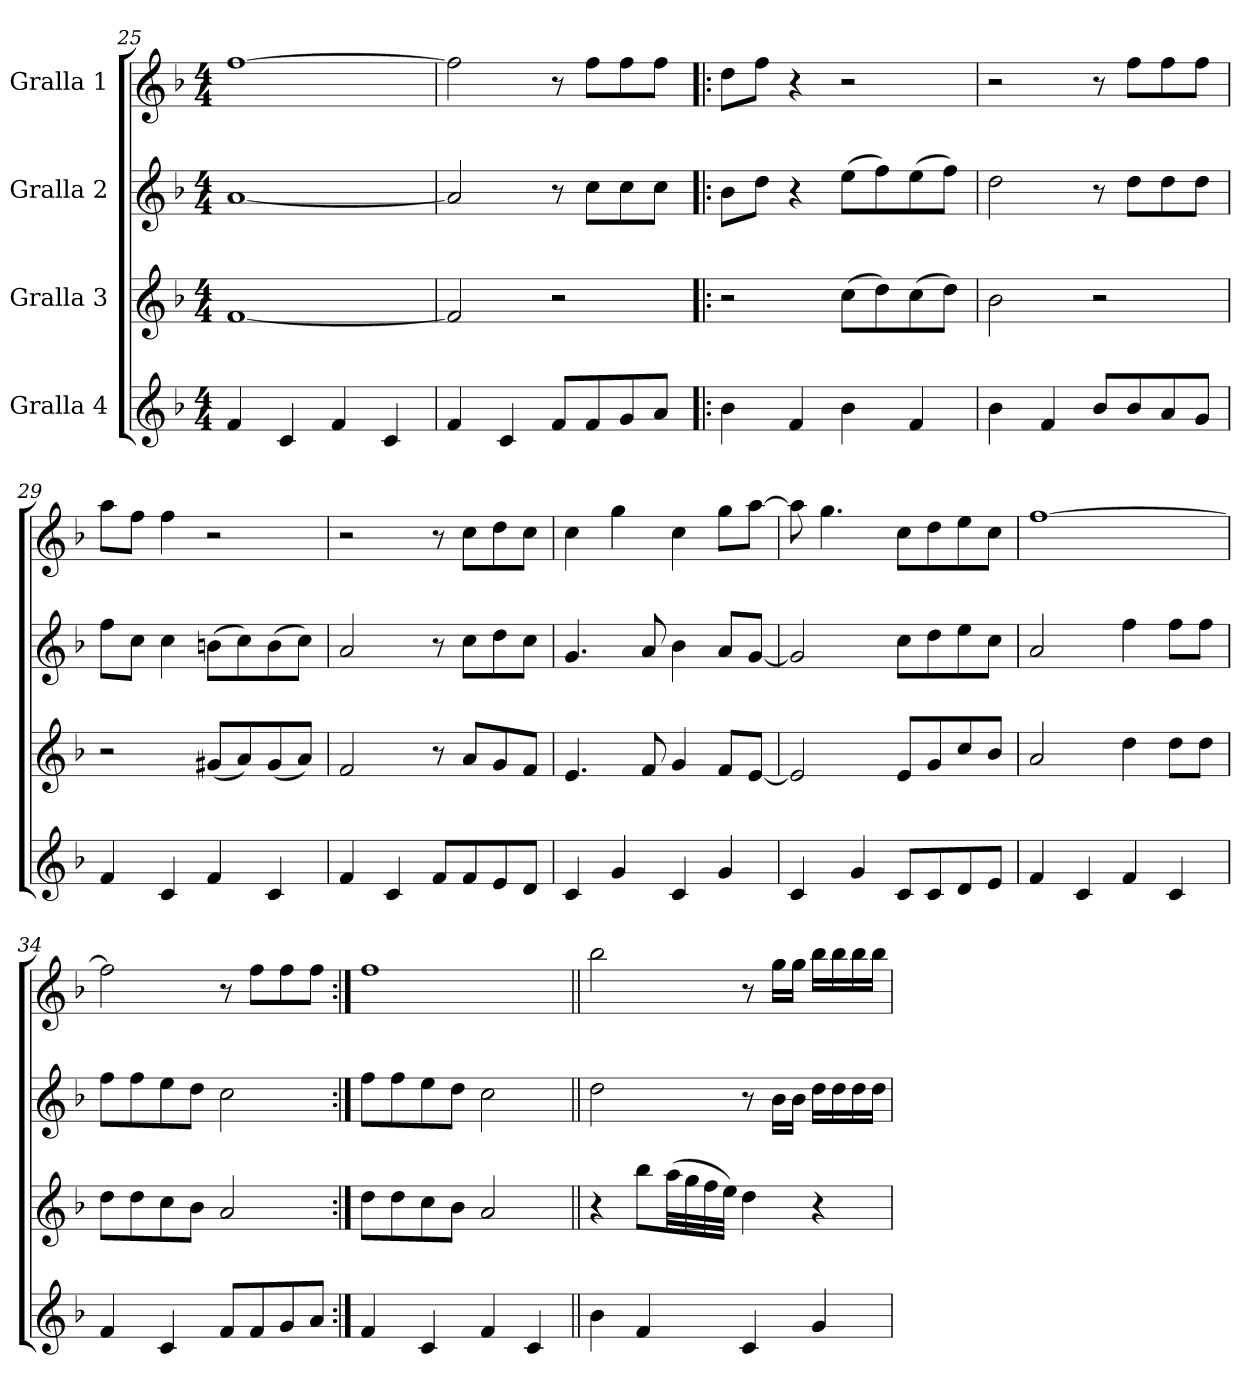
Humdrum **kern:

**kern	**kern	**kern	**kern
*part4	*part3	*part2	*part1
*staff4	*staff3	*staff2	*staff1
*I"Gralla 4	*I"Gralla 3	*I"Gralla 2	*I"Gralla 1
*clefG2	*clefG2	*clefG2	*clefG2
*k[b-]	*k[b-]	*k[b-]	*k[b-]
*F:	*F:	*F:	*F:
*M4/4	*M4/4	*M4/4	*M4/4
=25	=25	=25	=25
4f/	[1f	[1a	[1ff
4c/	.	.	.
4f/	.	.	.
4c/	.	.	.
=26	=26	=26	=26
4f/	2f/]	2a/]	2ff\]
4c/	.	.	.
8f/L	2r	8r	8r
8f/	.	8cc\L	8ff\L
8g/	.	8cc\	8ff\
8a/J	.	8cc\J	8ff\J
=27!|:	=27!|:	=27!|:	=27!|:
4b-\	2r	8b-\L	8dd\L
.	.	8dd\J	8ff\J
4f/	.	4r	4r
4b-\	(>8cc\L	(>8ee\L	2r
.	8dd\)	8ff\)	.
4f/	(>8cc\	(>8ee\	.
.	8dd\J)	8ff\J)	.
=28	=28	=28	=28
4b-\	2b-\	2dd\	2r
4f/	.	.	.
8b-/L	2r	8r	8r
8b-/	.	8dd\L	8ff\L
8a/	.	8dd\	8ff\
8g/J	.	8dd\J	8ff\J
=29	=29	=29	=29
4f/	2r	8ff\L	8aa\L
.	.	8cc\J	8ff\J
4c/	.	4cc\	4ff\
4f/	(<8g#X/L	(>8bn\L	2r
.	8a/)	8cc\)	.
4c/	(<8g#/	(>8b\	.
.	8a/J)	8cc\J)	.
=30	=30	=30	=30
4f/	2f/	2a/	2r
4c/	.	.	.
8f/L	8r	8r	8r
8f/	8a/L	8cc\L	8cc\L
8e/	8g/	8dd\	8dd\
8d/J	8f/J	8cc\J	8cc\J
=31	=31	=31	=31
4c/	4.e/	4.g/	4cc\
4g/	.	.	4gg\
.	8f/	8a/	.
4c/	4g/	4b-\	4cc\
4g/	8f/L	8a/L	8gg\L
.	[8e/J	[8g/J	[8aa\J
!!LO:LB:g=z
=32	=32	=32	=32
4c/	2e/]	2g/]	8aa\]
.	.	.	4.gg\
4g/	.	.	.
8c/L	8e/L	8cc\L	8cc\L
8c/	8g/	8dd\	8dd\
8d/	8cc/	8ee\	8ee\
8e/J	8b-/J	8cc\J	8cc\J
=33	=33	=33	=33
4f/	2a/	2a/	[1ff
4c/	.	.	.
4f/	4dd\	4ff\	.
4c/	8dd\L	8ff\L	.
.	8dd\J	8ff\J	.
=34	=34	=34	=34
4f/	8dd\L	8ff\L	2ff\]
.	8dd\	8ff\	.
4c/	8cc\	8ee\	.
.	8b-\J	8dd\J	.
8f/L	2a/	2cc\	8r
8f/	.	.	8ff\L
8g/	.	.	8ff\
8a/J	.	.	8ff\J
=35:|!	=35:|!	=35:|!	=35:|!
4f/	8dd\L	8ff\L	1ff
.	8dd\	8ff\	.
4c/	8cc\	8ee\	.
.	8b-\J	8dd\J	.
4f/	2a/	2cc\	.
4c/	.	.	.
=36||	=36||	=36||	=36||
4b-\	4r	2dd\	2bb-\
4f/	8bb-\L	.	.
.	(>32aa\LL	.	.
.	32gg\	.	.
.	32ff\	.	.
.	32ee\JJJ)	.	.
4c/	4dd\	8r	8r
.	.	16b-\LL	16gg\LL
.	.	16b-\JJ	16gg\JJ
4g/	4r	16dd\LL	16bb-\LL
.	.	16dd\	16bb-\
.	.	16dd\	16bb-\
.	.	16dd\JJ	16bb-\JJ
=	=	=	=
*-	*-	*-	*-
